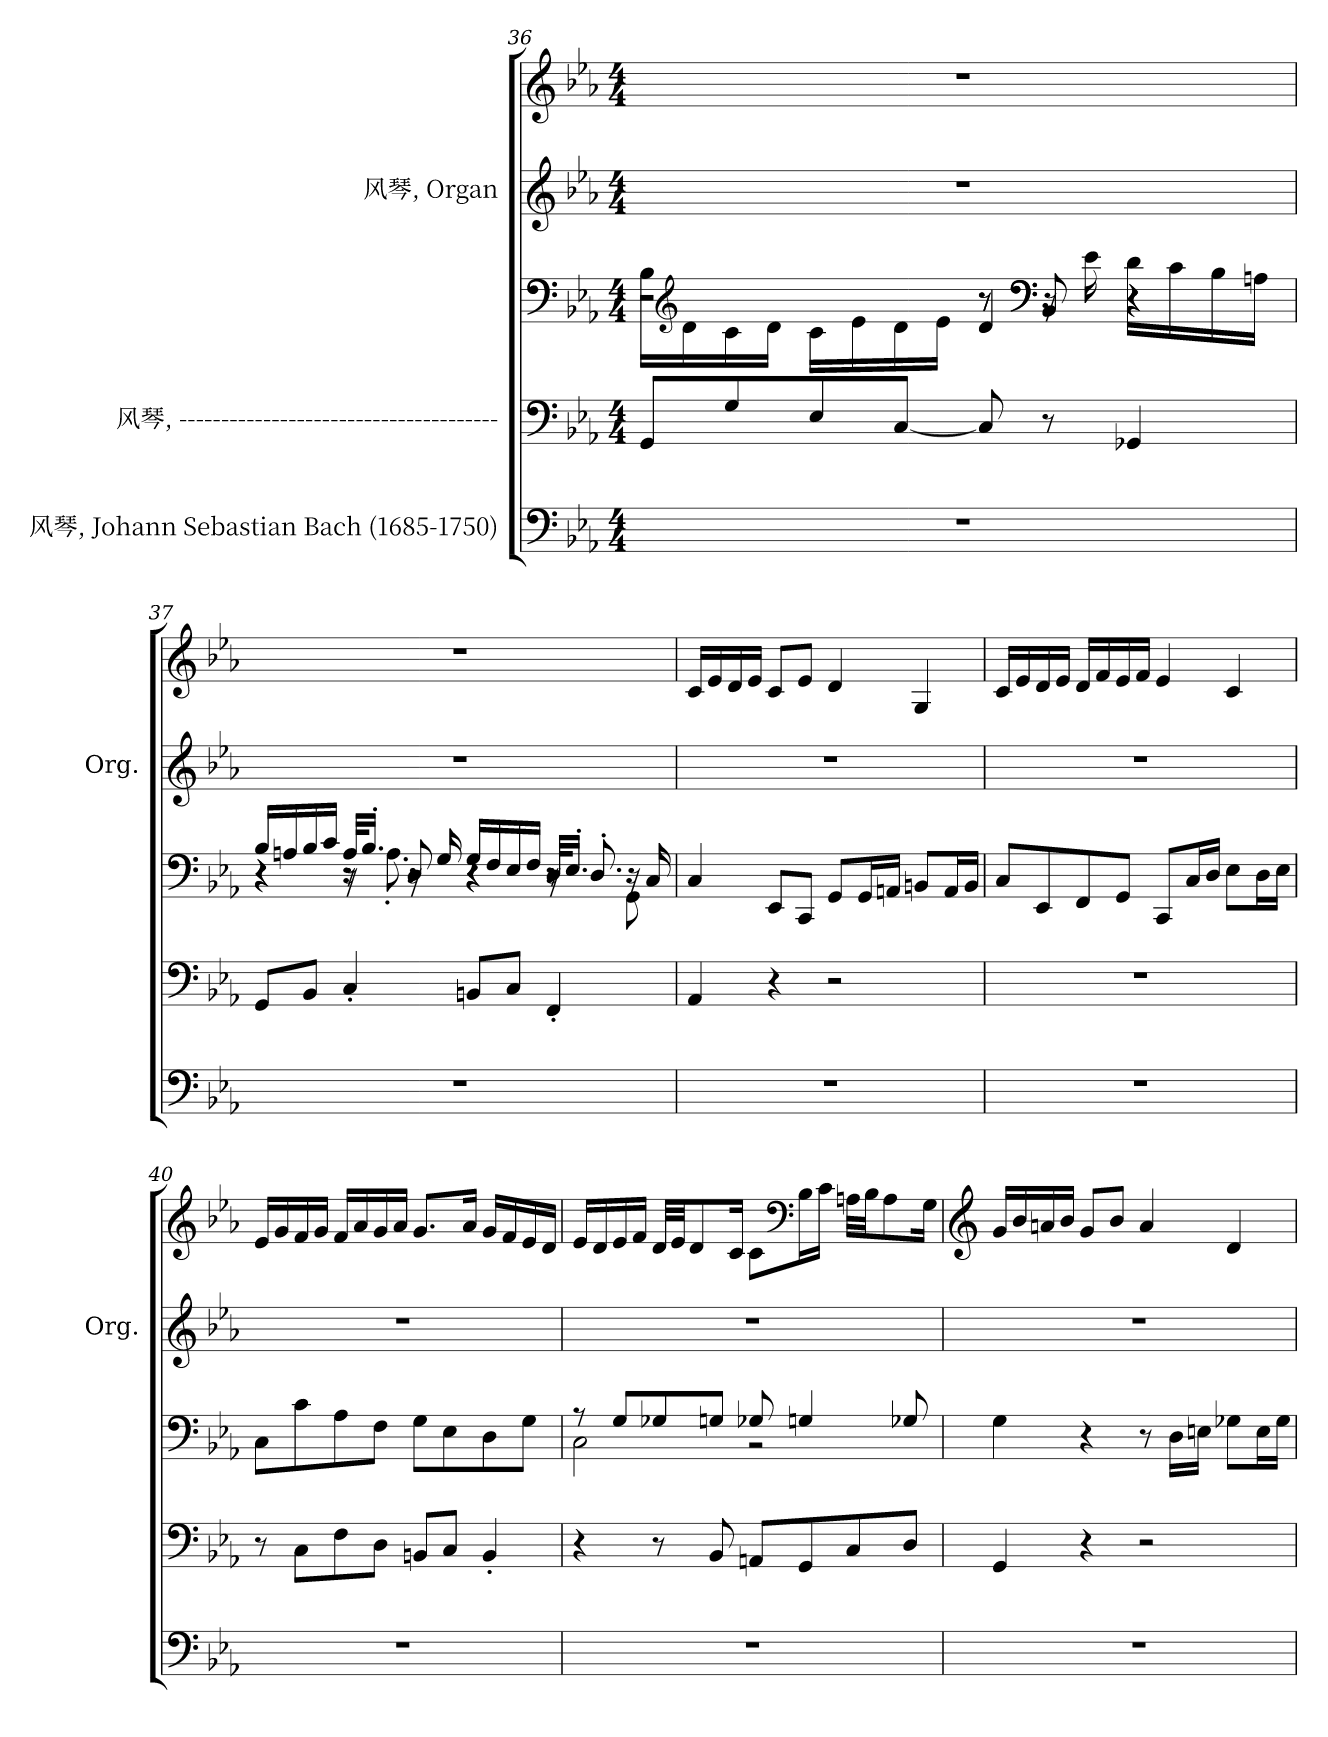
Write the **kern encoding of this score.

**kern	**kern	**kern	**kern	**kern
*part3	*part2	*part2	*part1	*part1
*staff5	*staff4	*staff3	*staff2	*staff1
*I"风琴, Johann Sebastian Bach   (1685-1750)	*I"风琴, --------------------------------------	*	*I"风琴, Organ	*
*	*	*	*I'Org.	*
*clefF4	*clefF4	*clefF4	*clefG2	*clefG2
*k[b-e-a-]	*k[b-e-a-]	*k[b-e-a-]	*k[b-e-a-]	*k[b-e-a-]
*M4/4	*M4/4	*M4/4	*M4/4	*M4/4
=36	=36	=36	=36	=36
*	*	*^	*	*
*	*	*	*^	*	*
1r	8GG/L	2r	16B-\LL	2r	1r	1r
*	*	*clefG2	*	*	*	*
.	.	.	16d\	.	.	.
.	8G/	.	16c\	.	.	.
.	.	.	16d\JJ	.	.	.
.	8E-/	.	16c\LL	.	.	.
.	.	.	16e-\	.	.	.
.	[8C/J	.	16d\	.	.	.
.	.	.	16e-\JJ	.	.	.
.	8C/]	4d/	8r	8r	.	.
*	*	*clefF4	*	*	*	*
.	8r	.	16r	8BB-/	.	.
.	.	.	16e-\	.	.	.
.	4GG-X/	4r	16d\LL	4r	.	.
.	.	.	16c\	.	.	.
.	.	.	16B-\	.	.	.
.	.	.	16An\JJ	.	.	.
!!LO:LB:g=z
=37	=37	=37	=37	=37	=37	=37
1r	8GG/L	16B-/LL	4r	4r	1r	1r
.	.	16An/	.	.	.	.
.	8BB-/J	16B-/	.	.	.	.
.	.	16c/JJ	.	.	.	.
.	4C'/	32A/KLL	16r	8r	.	.
.	.	16.B-'/JJ	.	.	.	.
.	.	.	8.A'\	.	.	.
.	.	16r	.	8D/	.	.
.	.	16G/	.	.	.	.
.	8BBn/L	16G/LL	4r	4r	.	.
.	.	16F/	.	.	.	.
.	8C/J	16E-/	.	.	.	.
.	.	16F/JJ	.	.	.	.
.	4FF'/	32D/KLL	8r	16r	.	.
.	.	16.E-'/JJ	.	.	.	.
.	.	.	.	8.D'/	.	.
.	.	16r	8GG\	.	.	.
.	.	16C/	.	.	.	.
*	*	*v	*v	*v	*	*
=38	=38	=38	=38	=38
1r	4AA-/	4C/	1r	16c/LL
.	.	.	.	16e-/
.	.	.	.	16d/
.	.	.	.	16e-/JJ
.	4r	8EE-/L	.	8c/L
.	.	8CC/J	.	8e-/J
.	2r	8GG/L	.	4d/
.	.	16GG/L	.	.
.	.	16AAn/JJ	.	.
.	.	8BBn/L	.	4G/
.	.	16AA/L	.	.
.	.	16BB/JJ	.	.
!!LO:PB:g=z
=39	=39	=39	=39	=39
1r	1r	8C/L	1r	16c/LL
.	.	.	.	16e-/
.	.	8EE-/	.	16d/
.	.	.	.	16e-/JJ
.	.	8FF/	.	16d/LL
.	.	.	.	16f/
.	.	8GG/J	.	16e-/
.	.	.	.	16f/JJ
.	.	8CC/L	.	4e-/
.	.	16C/L	.	.
.	.	16D/JJ	.	.
.	.	8E-\L	.	4c/
.	.	16D\L	.	.
.	.	16E-\JJ	.	.
=40	=40	=40	=40	=40
1r	8r	8C\L	1r	16e-/LL
.	.	.	.	16g/
.	8C\L	8c\	.	16f/
.	.	.	.	16g/JJ
.	8F\	8A-\	.	16f/LL
.	.	.	.	16a-/
.	8D\J	8F\J	.	16g/
.	.	.	.	16a-/JJ
.	8BBn/L	8G\L	.	8.g/L
.	8C/J	8E-\	.	.
.	.	.	.	16a-/Jk
.	4BB'/	8D\	.	16g/LL
.	.	.	.	16f/
.	.	8G\J	.	16e-/
.	.	.	.	16d/JJ
!!LO:LB:g=z
=41	=41	=41	=41	=41
*	*	*^	*	*
1r	4r	8r	2C\	1r	16e-/LL
.	.	.	.	.	16d/
.	.	8G/L	.	.	16e-/
.	.	.	.	.	16f/JJ
.	8r	8G-X/	.	.	32d/LLL
.	.	.	.	.	32e-/JJ
.	.	.	.	.	8d/
.	8BB-/	8Gn/J	.	.	.
.	.	.	.	.	16c/Jk
.	8AAn/L	8G-X/	2r	.	8c\L
*	*	*	*	*	*clefF4
.	8GG/	4Gn/	.	.	16B-\L
.	.	.	.	.	16c\JJ
.	8C/	.	.	.	32An\LLL
.	.	.	.	.	32B-\JJ
.	.	.	.	.	8A\
.	8D/J	8G-X/	.	.	.
.	.	.	.	.	16G\Jk
*	*	*v	*v	*	*
=42	=42	=42	=42	=42
*	*	*	*	*clefG2
1r	4GG/	4G\	1r	16g/LL
.	.	.	.	16b-/
.	.	.	.	16an/
.	.	.	.	16b-/JJ
.	4r	4r	.	8g/L
.	.	.	.	8b-/J
.	2r	8r	.	4a/
.	.	16D\LL	.	.
.	.	16En\JJ	.	.
.	.	8G-X\L	.	4d/
.	.	16E\L	.	.
.	.	16G-\JJ	.	.
=	=	=	=	=
*-	*-	*-	*-	*-
